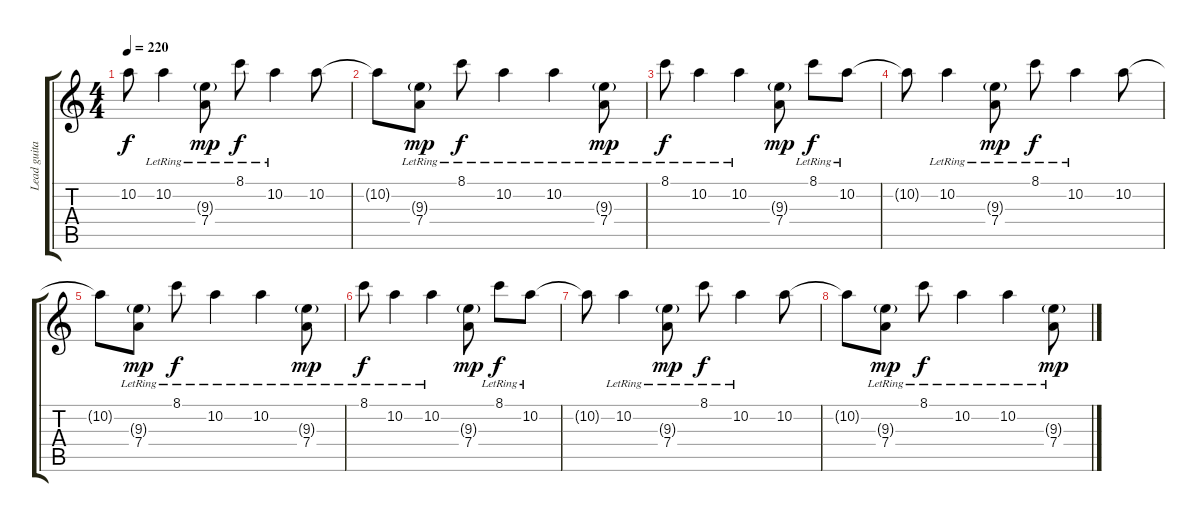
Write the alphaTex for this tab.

\track ("Lead guitar" "Lead guita") {instrument overdrivenguitar}
\staff {score tabs}
\tuning (E4 B3 G3 D3 A2 D2) {hide}
\ts (4 4)
\tempo 220
\clef g2
\ks c
10.2{t}.8{dy f} 10.2{lr}.4 (9.3{g lr} 7.4{lr}).8{dy mp volume 13 instrument acousticguitarsteel} 8.1{lr}.8{dy f} 10.2{lr}.4 10.2.8 |
10.2{t}.8 (9.3{g lr} 7.4{lr}).8{dy mp volume 13 instrument acousticguitarsteel} 8.1{lr}.8{dy f} 10.2{lr}.4 10.2{lr}.4 (9.3{g lr} 7.4{lr}).8{dy mp volume 13 instrument acousticguitarsteel} |
8.1{lr}.8{dy f} 10.2{lr}.4 10.2{lr}.4 (9.3{g} 7.4).8{dy mp volume 13 instrument acousticguitarsteel} 8.1{lr}.8{dy f} 10.2{lr}.8 |
10.2{t}.8 10.2{lr}.4 (9.3{g lr} 7.4{lr}).8{dy mp volume 13 instrument acousticguitarsteel} 8.1{lr}.8{dy f} 10.2{lr}.4 10.2.8 |
10.2{t}.8 (9.3{g lr} 7.4{lr}).8{dy mp volume 13 instrument acousticguitarsteel} 8.1{lr}.8{dy f} 10.2{lr}.4 10.2{lr}.4 (9.3{g lr} 7.4{lr}).8{dy mp volume 13 instrument acousticguitarsteel} |
8.1{lr}.8{dy f} 10.2{lr}.4 10.2{lr}.4 (9.3{g} 7.4).8{dy mp volume 13 instrument acousticguitarsteel} 8.1{lr}.8{dy f} 10.2{lr}.8 |
10.2{t}.8{volume 2} 10.2{lr}.4 (9.3{g lr} 7.4{lr}).8{dy mp instrument acousticguitarsteel} 8.1{lr}.8{dy f} 10.2{lr}.4 10.2.8 |
10.2{t}.8 (9.3{g lr} 7.4{lr}).8{dy mp instrument acousticguitarsteel} 8.1{lr}.8{dy f} 10.2{lr}.4 10.2{lr}.4 (9.3{g lr} 7.4{lr}).8{dy mp instrument acousticguitarsteel}
